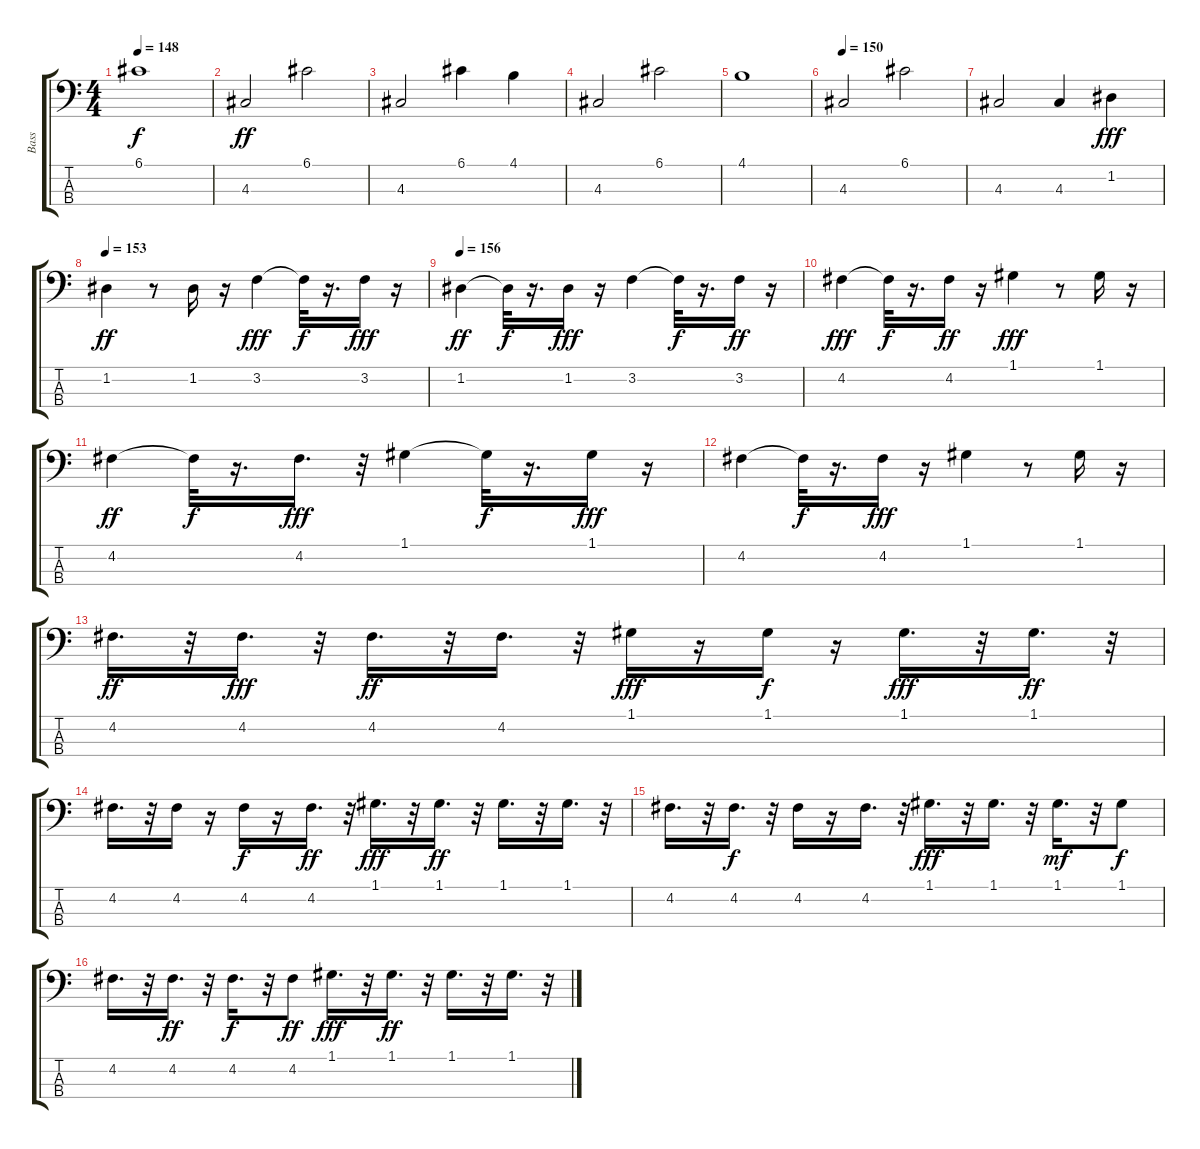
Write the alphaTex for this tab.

\track ("Bass" "Bass") {instrument acousticbass}
\staff {score tabs}
\tuning (G2 D2 A1 E1) {hide}
\ts (4 4)
\tempo 148
\clef f4
\ks c
6.1{t}.1{dy f} |
4.3.2{dy ff} 6.1.2 |
4.3.2 6.1.4 4.1.4 |
4.3.2 6.1.2 |
4.1.1 |
\tempo 150
4.3.2 6.1.2 |
4.3.2 4.3.4 1.2.4{dy fff} |
\tempo 153
1.2.4{dy ff} r.8 1.2.16 r.16 3.2.4{dy fff} 3.2{t}.32{dy f} r.16{d} 3.2.16{dy fff} r.16 |
\tempo 156
1.2.4{dy ff} 1.2{t}.32{dy f} r.16{d} 1.2.16{dy fff} r.16 3.2.4 3.2{t}.32{dy f} r.16{d} 3.2.16{dy ff} r.16 |
4.2.4{dy fff} 4.2{t}.32{dy f} r.16{d} 4.2.16{dy ff} r.16 1.1.4{dy fff} r.8 1.1.16 r.16 |
4.2.4{dy ff} 4.2{t}.32{dy f} r.16{d} 4.2.16{d dy fff} r.32 1.1.4 1.1{t}.32{dy f} r.16{d} 1.1.16{dy fff} r.16 |
4.2.4 4.2{t}.32{dy f} r.16{d} 4.2.16{dy fff} r.16 1.1.4 r.8 1.1.16 r.16 |
4.2.16{d dy ff} r.32 4.2.16{d dy fff} r.32 4.2.16{d dy ff} r.32 4.2.16{d} r.32 1.1.16{dy fff} r.16 1.1.16{dy f} r.16 1.1.16{d dy fff} r.32 1.1.16{d dy ff} r.32 |
4.2.16{d} r.32 4.2.16 r.16 4.2.16{dy f} r.16 4.2.16{d dy ff} r.32 1.1.16{d dy fff} r.32 1.1.16{d dy ff} r.32 1.1.16{d} r.32 1.1.16{d} r.32 |
4.2.16{d} r.32 4.2.16{d dy f} r.32 4.2.16 r.16 4.2.16{d} r.32 1.1.16{d dy fff} r.32 1.1.16{d} r.32 1.1.16{d dy mf} r.32 1.1.8{dy f} |
4.2.16{d} r.32 4.2.16{d dy ff} r.32 4.2.16{d dy f} r.32 4.2.8{dy ff} 1.1.16{d dy fff} r.32 1.1.16{d dy ff} r.32 1.1.16{d} r.32 1.1.16{d} r.32
